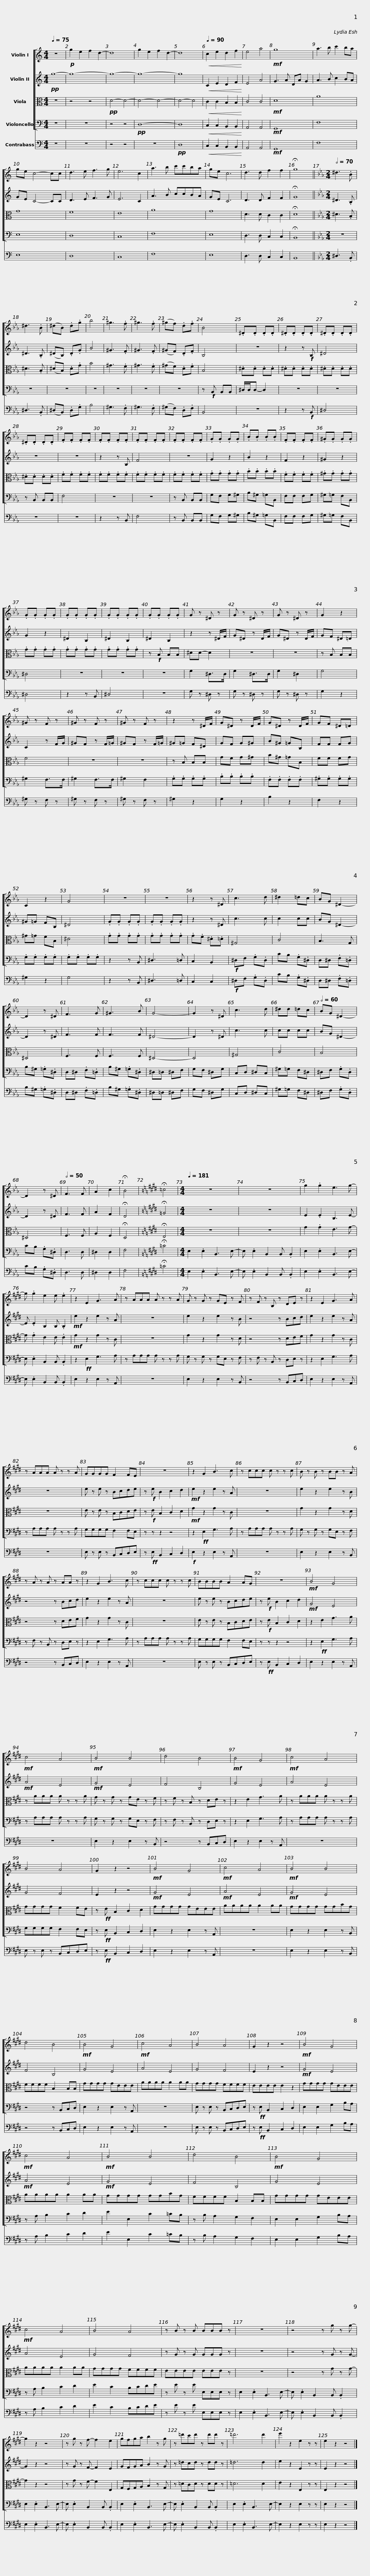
X:1
%%score [ 1 2 3 4 ] 5
L:1/8
Q:1/4=75
M:4/4
I:linebreak $
K:C
V:1 treble
V:2 treble
V:3 alto
V:4 bass
V:5 bass transpose=-12
V:1
 z8 |!p! g2 e2 f2 d2- | d8 | g2 e2 f2 d2- | d8 | %5
[Q:1/4=90]!<(! c2 e2 d2 f2!<)! | e4 a4 |!mf! g8 | a3 b c'2 ba |$ ge c4- cc | %10
 d3 e f3 g | e6 c2 | a3 b c'c'ba | ge c6 | d3 d f2 f2 | %15
 !fermata!g8 ||$[K:Eb][M:2/4][Q:1/2=70] ^d3 .B | ^d3 .B | (^dB) .d.g | b4 | %20
 ^g3 .f | ^g3 .f | (^gf) .d.f | B4 | .^D.D .D.D | %25
 .^D.D .D.D |$ .^D.D .D.D | .^D.D .D.D | .F.F .F.F | .F.F .F.F | %30
 .F.F .F.F | .F.F .F.F | .G.G .G.G | .B.B .B.B | .F.F .F.F |$ %35
 .^G.G .G.G | .G.G .G.G | .G.G .G.G | .G.G .G.G | .G.G .G.G | %40
 G z ^D z | G z ^D z | G z ^D z |$ G2 z2 | ^G z F z | %45
 ^G z F z | ^G z F z | z2 z ^D/F/ | G^D z D/F/ | G^D z D/F/ |$ %50
 GF ^D=D | C2 z2 | G4 | z4 | z4 | %55
 z2 z ^D | c3 d | ^d2 =dc |$ BG ^D2- | D2 z ^D | %60
 F3 G | ^G3 B | G4- | G2 z ^D | c3 d |$ %65
 ^dd =dc |[Q:1/2=60] BG ^D2- | D2 z ^D |[Q:1/2=50] F3 F | A2 c2 | %70
 !fermata!B4 |[K:E] !fermata!=c4 |[M:4/4][Q:1/4=181] z8 | z8 |$ g2 .g2 e3 g- | %75
 g .g2 e2 e .e2 | z2 E2 G3 A | z AAA A z z A | G z G z GE z F |$ z F z B, z DE z | %80
 z2 E2 G3 A | z AAA A z z A | GGGG F2 FE | z8 | z2 G2 B3 c |$ %85
 z ccc c z z c | B z B z BB z A | z A z A z AA z | z2 G2 B3 c | z ccc c z z c |$ %90
 BBBB A2 AG | z8 |!mf! B4 G4 |!mf! c4 A4 |!mf! B4 B4 | %95
 d4 B4 |$!mf! B4 G4 |!mf! c4 A4 | B4 A4 | G2 z2 z4 | %100
!mf! B4 G4 |!mf! c4 A4 |$!mf! B4 B4 | d4 B4 |!mf! B4 G4 | %105
!mf! c4 A4 | B4 A4 |$ G2 z2 z4 |!mf! B4 G4 |!mf! c4 A4 | %110
!mf! B4 B4 | d4 B4 |$!mf! B4 G4 |!mf! c4 A4 | B4 A4 | %115
 z B z B BBB z | z8 |$ z4 z g z g- | g2 z2 z4 | z g z f- f2 e2 | %120
 gfga b2 z g | z =d'c'd' z d'd' z |$ =d'6 d'2 | e'2 z2 e2 z z | e2 z2 z4 |] %125
V:2
!pp! g8- | g8- | g8- | g8- | g8 | %5
!<(! C2 E2 D2 F2!<)! | E4 A4 | G3 A DA G2 | A3 B c2 BA |$ GE C4- CC | %10
 D3 E F3 G | E6 C2 | A3 B ccBA | GE C6 | D3 D F2 F2 | %15
 !fermata!G8 ||$[K:Eb][M:2/4] ^D3 .B, | ^D3 .B, | (^DB,) .D.G | B4 | %20
 ^G3 .F | ^G3 .F | (^GF) .D.F | B,4 | z4 | %25
 z2 z!f! B, |$ ^D4 | z4 | z4 | z2 z B, | %30
 F4 | z4 | G2 z2 | B2 z2 | F2 z2 |$ %35
 ^G2 z2 | G2 z2 | ^D2 B,2 | ^D2 B,2 | ^D2 B,2 | %40
 z2 z ^D/F/ | G^D z D/F/ | G^D z D/F/ |$ GF ^D=D | C2 z F/G/ | %45
 ^GF z F/=G/ | ^GF z F/=G/ | ^G=G F^D | GF G^G | B^G =GB, |$ %50
 FF FG | ^G=G FB, | ^D4 | .G.G .G.G | .G.G .G.G | %55
 z2 z ^D | c3 c | c2 cc |$ BG ^D2- | D2 z ^D | %60
 F3 F | F3 F | ^D4- | D2 z ^D | c3 c |$ %65
 cc cc | BG ^D2- | D2 z ^D | F3 F | A2 F2 | %70
 !fermata!D4 |[K:E] !fermata!=G4 |[M:4/4] z8 | z8 |$ E2 .E2 B,3 E- | %75
 E .E2 B,2 B, .B,2 |!mf! e2 z2 e2 z A | z8 | e2 z2 e2 z B |$ z4 z Bcd | %80
 e2 z2 e2 z A | z8 | e z e z Bcde | z!f! e B2 c2 d2 |!mf! e2 z2 e2 z A |$ %85
 z8 | e2 z2 e2 z B | z4 z Bcd | e2 z2 e2 z A | z8 |$ %90
 e z e z Bcde | z!f! e B2 c2 d2 |!mf! G4 E4 |!mf! A4 E4 |!mf! G4 E4 | %95
 F4 B,4 |$ G4 E4 | A4 E4 | G4 F4 | E2 z2 z4 | %100
!mf! G4 E4 |!mf! A4 E4 |$!mf! G4 E4 | F4 B,4 | G4 E4 | %105
 A4 E4 | G4 F4 |$ E2 z2 z4 |!mf! G4 E4 |!mf! A4 E4 | %110
!mf! G4 E4 | F4 B,4 |$ G4 E4 | A4 E4 | G4 F4 | %115
 z G z G GGG z | z8 |$ z4 z G z G- | G2 z2 z4 | z G z F- F2 E2 | %120
 GFGA B2 z G | z =dcd z dd z |$ =d6 d2 | e2 z2 E2 z z | E2 z2 z4 |] %125
V:3
 z8 | z4 z4 |!pp! D4- D4- | D4- D4- | D4- D4 | %5
!<(! C2 C2 B,2 B,2!<)! | C4 C4 |!mf! D8 | A8 |$ G8 | %10
 F8 | E8 | A8 | G8 | D3 D C2 C2 | %15
 !fermata!D8 ||$[K:Eb][M:2/4] ^D3 .B, | ^D3 .B, | (^DB,) .D.G | B4 | %20
 ^G3 .F | ^G3 .F | (^GF) .D.F | B,4 | .^D.D .D.D | %25
 .^D.D .D.D |$ .^D.D .D.D | .^D.D .D.D | .F.F .F.F | .F.F .F.F | %30
 .F.F .F.F | .F.F .F.F | .G.G .G.G | .B.B .B.B | .F.F .F.F |$ %35
 .^G.G .G.G | .G.G .G.G | .G.G .G.G | .G.G .G.G | z!f! B, B,B, | %40
 ^DD- D2 | z4 | z4 |$ z B, B,B, | F4 | %45
 z4 | z4 | z B, B,B, | GF G^G | B^G =GB, |$ %50
 FF FG | ^G=G FB, | ^D4 | .G.G .G.G | .G.G .G.G | %55
 .G.F .^D.=D | ^G,4 | C4 |$ B,3 G, | ^D,4 | %60
 F,3 F, | F,3 F, | ^D,4- | D,4 | ^G,4 |$ %65
 C4 | B,4 | ^D,4 | F,3 F, | A,2 F,2 | %70
 !fermata!D,4 |[K:E] !fermata!E,4 |[M:4/4] z8 | z8 |$ G2 .G2 E3 G- | %75
 G .G2 E2 E .E2 |!mf! G2 z2 G2 z C | z8 | G2 z2 G2 z D |$ z4 z DEF | %80
 G2 z2 G2 z C | z8 | E z E z B,CDE | z!f! E B,2 C2 D2 |!mf! G2 z2 G2 z C |$ %85
 z8 | G2 z2 G2 z D | z4 z DEF | G2 z2 G2 z C | z8 |$ %90
 E z E z B,CDE | z!f! E B,2 C2 D2 | z2 E2 G3 A | z AAA A z z A | G z G z GE z F | %95
 z F z B, z DE z |$ z2 E2 G3 A | z AAA A z z A | GGGG F2 FE | z!ff! E B,2 C2 D2 | %100
 GGGG GEEE | AAAA A2 AA |$ GGGG GGBG | FFFF B,2 B,B, | GGGG GEEE | %105
 AAAA A2 AA | GGGG FFFF |$ EEEE E2 z2 | GGGG GEEE | AAAA A2 AA | %110
 GGGG GGBG | FFFF B,2 B,B, |$ GGGG GEEE | AAAA A2 AA | GGGG FFFF | %115
 EEEE EEE z | z8 |$ z4 z G z G- | G2 z2 z4 | z G z F- F2 E,2 | %120
 G,F,G,A, B,2 z G, | z =DCD z DD z |$ =D6 D2 | E2 z2 E,2 z z | E,2 z2 z4 |] %125
V:4
 z8 | z8 | z4 z4 |!pp! D,8- | D,8 | %5
!<(! C,2 C,2 B,,2 B,,2!<)! | A,,4 A,,4 |!mf! G,,8 | F,8 |$ E,8 | %10
 D,8 | C,8 | F,8 | E,8 | D,3 D, C,2 C,2 | %15
 !fermata!B,,8 ||$[K:Eb][M:2/4] z4 | z4 | z4 | z4 | %20
 z4 | z4 | z4 | z!f! B,, B,,B,, | ^D,/D,/D,- D,2 | %25
 z4 |$ z4 | z B,, B,,B,, | F,4 | z4 | %30
 z4 | z B,, B,,B,, | G,F, G,^G, | B,^G, =G,B,, | F,F, F,G, |$ %35
 ^G,=G, F,B,, | ^D,4 | z4 | z4 | z4 | %40
 G,2 ^D,>D, | G,2 ^D,>D, | G,2 ^D,2 |$ G,4 | ^G,2 F,>F, | %45
 ^G,2 F,>F, | ^G,2 F,2 | .G,.G, .G,.G, | .B,.B, .B,.B, | .F,.F, .F,.F, |$ %50
 .^G,.G, .G,.G, | .G,.G, .G,.G, | .G,.G, .G,.G, | z2 z B,, | ^D,3 =D, | %55
 C,2 B,,2 |!f! ^D,F, .G,.D, | CB, .G,.^D, |$ D,^D, .F,.=D, | B,^G, .=G,.^D, | %60
 D,^D, .F,.=D, | B,^G, .=G,.^D, | ^D,=D, ^D,F, | G,F, ^D,G, | C,D, ^D,C, |$ %65
 ^G,=G, F,^D, | ^D,F, .G,.D, | CB, .G,.^D, | D,3 D, | ^D,2 D,2 | %70
 F,4 |[K:E] !fermata!=C4 |[M:4/4] E,2 .E,2 B,,3 E,- | E, .E,2 B,,2 B,, .B,,2 |$ E,2 .E,2 B,,3 E,- | %75
 E, .E,2 B,,2 B,, .B,,2 | z2!ff! E,2 G,3 A, | z A,A,A, A, z z A, | G, z G, z G,E, z F, |$ z F, z B,, z D,E, z | %80
 z2 E,2 G,3 A, | z A,A,A, A, z z A, | G,G,G,G, F,2 F,E, | z z z2 z4 | z2!ff! E,2 G,3 A, |$ %85
 z A,A,A, A, z z A, | G, z G, z G,E, z F, | z F, z B,, z D,E, z | z2 E,2 G,3 A, | z A,A,A, A, z z A, |$ %90
 G,G,G,G, F,2 F,E, | z z z2 z4 | z2!ff! E,2 G,3 A, | z A,A,A, A, z z A, | G, z G, z G,E, z F, | %95
 z F, z B,, z D,E, z |$ z2 E,2 G,3 A, | z A,A,A, A, z z A, | G,G,G,G, F,2 F,E, | z!ff! E, B,,2 C,2 D,2 | %100
 E,2 z2 E,2 z A,, | z8 |$ E,2 z2 E,2 z B,, | z4 z B,,C,D, | E,2 z2 E,2 z A,, | %105
 z8 | E, z E, z B,,C,D,E, |$ z!ff! E, B,,2 C,2 D,2 | E,2 E,2 G,2 B,A, | z A, B,2 C2 D2 | %110
 E2 E,2 C2 =CB, | z B, A,2 G,2 F,2 |$ E,2 E,2 G,2 B,A, | z A, B,2 C2 D2 | E2 C2 B,CDE | %115
 z E z E E,E,E, z | E,2 .E,2 B,,3 E,- |$ E, .E,2 B,,2 B,, .B,,2 | E,2 .E,2 B,,3 E,- | E, .E,2 B,,2 B,, .B,,2 | %120
 E,2 .E,2 B,,3 E,- | E, .E,2 B,,2 B,, .B,,2 |$ E,2 .E,2 B,,3 E,- | E,2 z2 E,2 z z | E,2 z2 z4 |] %125
V:5
 z8 | z8 | z4 z4 | z8 |!pp! D,8 | %5
!<(! C,2 C,2 B,,2 B,,2!<)! | A,,4 A,,4 |!mf! G,,8 | F,8 |$ E,8 | %10
 D,8 | C,8 | F,8 | E,8 | D,3 D, C,2 C,2 | %15
 B,,8 ||$[K:Eb][M:2/4] ^D,3 .B,, | ^D,3 .B,, | (^D,B,,) .D,.G, | B,4 | %20
 ^G,3 .F, | ^G,3 .F, | (^G,F,) .D,.F, | B,,4 | z4 | %25
 z2 z!f! B,, |$ ^D,4 | z4 | z4 | z2 z B,, | %30
 F,4 | z B,, B,,B,, | G,F, G,^G, | B,^G, =G,B,, | F,F, F,G, |$ %35
 ^G,=G, F,B,, | ^D,4 | z2 z B,, | ^D,4 | z4 | %40
 G, z ^D, z | G, z ^D, z | G, z ^D, z |$ G,2 z2 | ^G, z F, z | %45
 ^G, z F, z | ^G, z F, z | ^G,2 z2 | G,2 z2 | B,2 z2 |$ %50
 F,2 z2 | ^G,2 z2 | G,4 | z2 z B,, | ^D,3 =D, | %55
 C,2 C,2 |!f! ^D,F, .G,.D, | CB, .G,.^D, |$ D,^D, .F,.=D, | B,^G, .=G,.^D, | %60
 D,^D, .F,.=D, | B,^G, .=G,.^D, | ^D,=D, ^D,F, | G,F, ^D,G, | C,D, ^D,C, |$ %65
 ^G,=G, F,^D, | ^D,F, .G,.D, | CB, .G,.^D, | D,3 D, | ^D,2 D,2 | %70
 F,4 |[K:E] !fermata!=C4 |[M:4/4] E,2 .E,2 B,,3 E,- | E, .E,2 B,,2 B,, .B,,2 |$ E,2 .E,2 B,,3 E,- | %75
 E, .E,2 B,,2 B,, .B,,2 | E,2 z2 E,2 z A,, | z8 | E,2 z2 E,2 z B,, |$ z4 z B,,C,D, | %80
 E,2 z2 E,2 z A,, | z8 | E, z E, z B,,C,D,E, | z!ff! E, B,,2 C,2 D,2 |!f! E,2 z2 E,2 z A,, |$ %85
 z8 | E,2 z2 E,2 z B,, | z4 z B,,C,D, | E,2 z2 E,2 z A,, | z8 |$ %90
 E, z E, z B,,C,D,E, | z!ff! E, B,,2 C,2 D,2 | E,2 z2 E,2 z A,, | z8 | E,2 z2 E,2 z B,, | %95
 z4 z B,,C,D, |$ E,2 z2 E,2 z A,, | z8 | E, z E, z B,,C,D,E, | z!ff! E, B,,2 C,2 D,2 | %100
 E,2 z2 E,2 z A,, | z8 |$ E,2 z2 E,2 z B,, | z4 z B,,C,D, | E,2 z2 E,2 z A,, | %105
 z8 | E, z E, z B,,C,D,E, |$ z!ff! E, B,,2 C,2 D,2 | E,2 E,2 G,2 B,A, | z A, B,2 C2 D2 | %110
 E2 E,2 C2 =CB, | z B, A,2 G,2 F,2 |$ E,2 E,2 G,2 B,A, | z A, B,2 C2 D2 | E2 C2 B,CDE | %115
 z E z E E,E,E, z | E,2 .E,2 B,,3 E,- |$ E, .E,2 B,,2 B,, .B,,2 | E,2 .E,2 B,,3 E,- | E, .E,2 B,,2 B,, .B,,2 | %120
 E,2 .E,2 B,,3 E,- | E, .E,2 B,,2 B,, .B,,2 |$ E,2 .E,2 B,,3 E,- | E,2 z2 E,2 z z | E,2 z2 z4 |] %125
